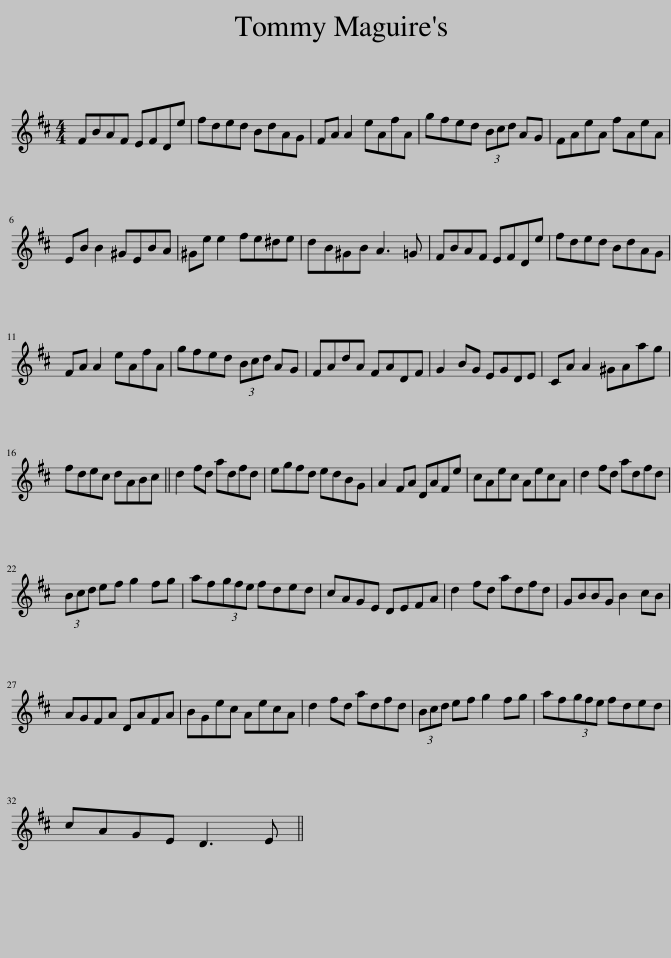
X:1
L:1/8
M:4/4
I:linebreak $
K:D
V:1 treble
V:1
 FBAF EFDe | fded BdAG | FA A2 eAfA | gfed (3Bcd AG | FAeA fAeA |$ %5
 EB B2 ^GEBA | ^Ge e2 fe^de | dB^GB A3 =G | FBAF EFDe | fded BdAG |$ %10
 FA A2 eAfA | gfed (3Bcd AG | FAdA FADF | G2 BG EGDE | CA A2 ^GAag |$ %15
 fdec dABc || d2 fd adfd | egfd edBG | A2 FA DAFe | cAec AecA | %20
 d2 fd adfd |$ (3Bcd ef g2 fg | af(3gfe fded | cAGE DEFA | d2 fd adfd | %25
 GBBG B2 cB |$ AGFA DAFA | BGec AecA | d2 fd adfd | (3Bcd ef g2 fg | %30
 af(3gfe fded |$ cAGE D3 E || %32
